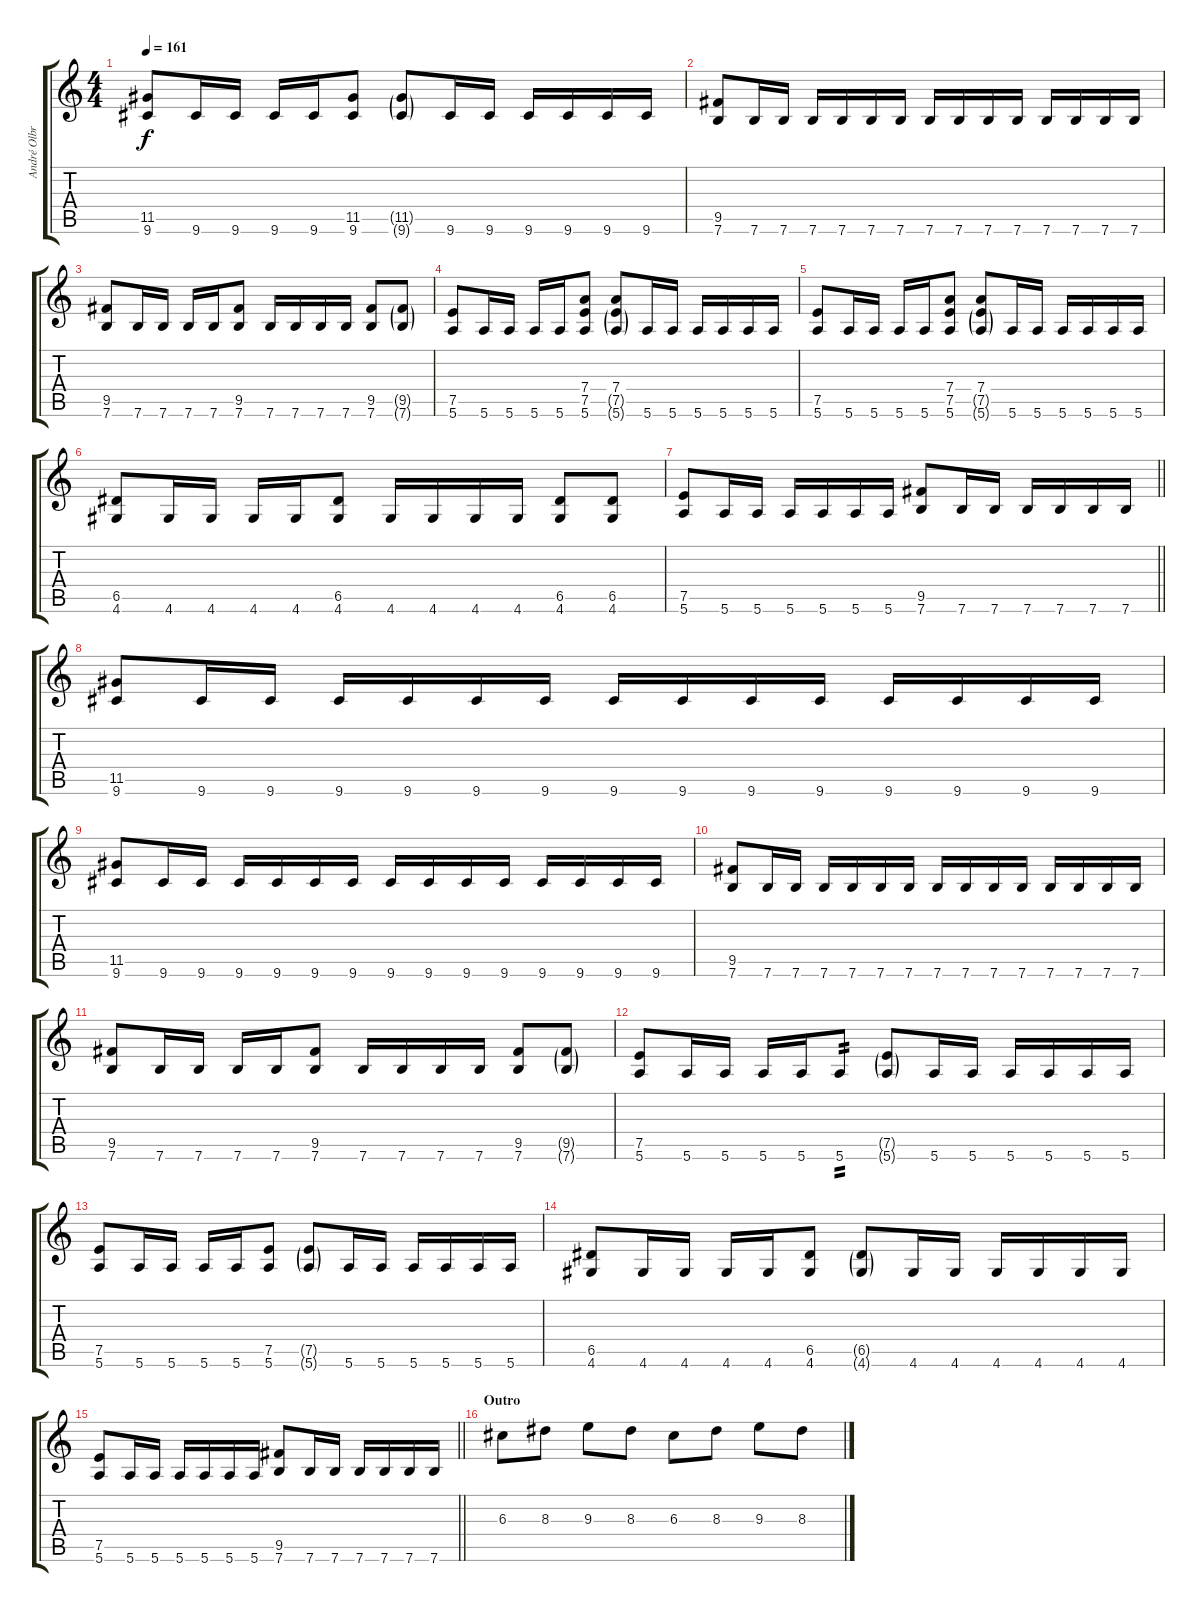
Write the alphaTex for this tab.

\track ("André Olbrich" "André Olbr") {instrument distortionguitar}
\staff {score tabs}
\tuning (E4 B3 G3 D3 A2 E2) {hide}
\ts (4 4)
\tempo 161
\clef g2
\ks c
(11.5 9.6).8{dy f} 9.6.16 9.6.16 9.6.16 9.6.16 (11.5 9.6).8 (11.5{g} 9.6{g}).8 9.6.16 9.6.16 9.6.16 9.6.16 9.6.16 9.6.16 |
(9.5 7.6).8 7.6.16 7.6.16 7.6.16 7.6.16 7.6.16 7.6.16 7.6.16 7.6.16 7.6.16 7.6.16 7.6.16 7.6.16 7.6.16 7.6.16 |
(9.5 7.6).8 7.6.16 7.6.16 7.6.16 7.6.16 (9.5 7.6).8 7.6.16 7.6.16 7.6.16 7.6.16 (9.5 7.6).8 (9.5{g} 7.6{g}).8 |
(7.5 5.6).8 5.6.16 5.6.16 5.6.16 5.6.16 (7.4 7.5 5.6).8 (7.4 7.5{g} 5.6{g}).8 5.6.16 5.6.16 5.6.16 5.6.16 5.6.16 5.6.16 |
(7.5 5.6).8 5.6.16 5.6.16 5.6.16 5.6.16 (7.4 7.5 5.6).8 (7.4 7.5{g} 5.6{g}).8 5.6.16 5.6.16 5.6.16 5.6.16 5.6.16 5.6.16 |
(6.5 4.6).8 4.6.16 4.6.16 4.6.16 4.6.16 (6.5 4.6).8 4.6.16 4.6.16 4.6.16 4.6.16 (6.5 4.6).8 (6.5 4.6).8 |
\barLineRight lightlight
(7.5 5.6).8 5.6.16 5.6.16 5.6.16 5.6.16 5.6.16 5.6.16 (9.5 7.6).8 7.6.16 7.6.16 7.6.16 7.6.16 7.6.16 7.6.16 |
(11.5 9.6).8 9.6.16 9.6.16 9.6.16 9.6.16 9.6.16 9.6.16 9.6.16 9.6.16 9.6.16 9.6.16 9.6.16 9.6.16 9.6.16 9.6.16 |
(11.5 9.6).8 9.6.16 9.6.16 9.6.16 9.6.16 9.6.16 9.6.16 9.6.16 9.6.16 9.6.16 9.6.16 9.6.16 9.6.16 9.6.16 9.6.16 |
(9.5 7.6).8 7.6.16 7.6.16 7.6.16 7.6.16 7.6.16 7.6.16 7.6.16 7.6.16 7.6.16 7.6.16 7.6.16 7.6.16 7.6.16 7.6.16 |
(9.5 7.6).8 7.6.16 7.6.16 7.6.16 7.6.16 (9.5 7.6).8 7.6.16 7.6.16 7.6.16 7.6.16 (9.5 7.6).8 (9.5{g} 7.6{g}).8 |
(7.5 5.6).8 5.6.16 5.6.16 5.6.16 5.6.16 5.6.8{tp 2} (7.5{g} 5.6{g}).8 5.6.16 5.6.16 5.6.16 5.6.16 5.6.16 5.6.16 |
(7.5 5.6).8 5.6.16 5.6.16 5.6.16 5.6.16 (7.5 5.6).8 (7.5{g} 5.6{g}).8 5.6.16 5.6.16 5.6.16 5.6.16 5.6.16 5.6.16 |
(6.5 4.6).8 4.6.16 4.6.16 4.6.16 4.6.16 (6.5 4.6).8 (6.5{g} 4.6{g}).8 4.6.16 4.6.16 4.6.16 4.6.16 4.6.16 4.6.16 |
\barLineRight lightlight
(7.5 5.6).8 5.6.16 5.6.16 5.6.16 5.6.16 5.6.16 5.6.16 (9.5 7.6).8 7.6.16 7.6.16 7.6.16 7.6.16 7.6.16 7.6.16 |
\section ("" "Outro")
6.3.8 8.3.8 9.3.8 8.3.8 6.3.8 8.3.8 9.3.8 8.3.8
